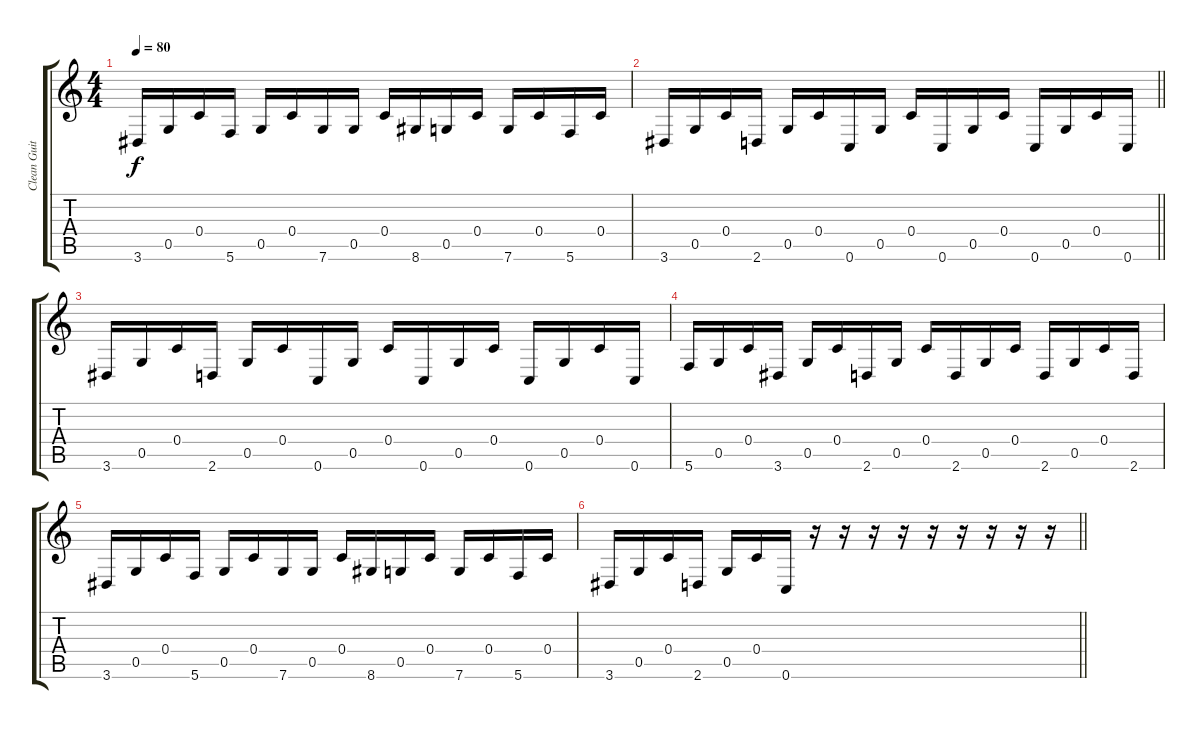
\track ("Clean Guitar" "Clean Guit") {instrument acousticguitarsteel}
\staff {score tabs}
\tuning (D4 A3 F3 C3 G2 C2) {hide}
\ts (4 4)
\tempo 80
\clef g2
\ks c
3.6.16{dy f} 0.5.16 0.4.16 5.6.16 0.5.16 0.4.16 7.6.16 0.5.16 0.4.16 8.6.16 0.5.16 0.4.16 7.6.16 0.4.16 5.6.16 0.4.16 |
\barLineRight lightlight
3.6.16 0.5.16 0.4.16 2.6.16 0.5.16 0.4.16 0.6.16 0.5.16 0.4.16 0.6.16 0.5.16 0.4.16 0.6.16 0.5.16 0.4.16 0.6.16 |
3.6.16 0.5.16 0.4.16 2.6.16 0.5.16 0.4.16 0.6.16 0.5.16 0.4.16 0.6.16 0.5.16 0.4.16 0.6.16 0.5.16 0.4.16 0.6.16 |
5.6.16 0.5.16 0.4.16 3.6.16 0.5.16 0.4.16 2.6.16 0.5.16 0.4.16 2.6.16 0.5.16 0.4.16 2.6.16 0.5.16 0.4.16 2.6.16 |
3.6.16 0.5.16 0.4.16 5.6.16 0.5.16 0.4.16 7.6.16 0.5.16 0.4.16 8.6.16 0.5.16 0.4.16 7.6.16 0.4.16 5.6.16 0.4.16 |
\barLineRight lightlight
3.6.16 0.5.16 0.4.16 2.6.16 0.5.16 0.4.16 0.6.16 r.16 r.16 r.16 r.16 r.16 r.16 r.16 r.16 r.16
